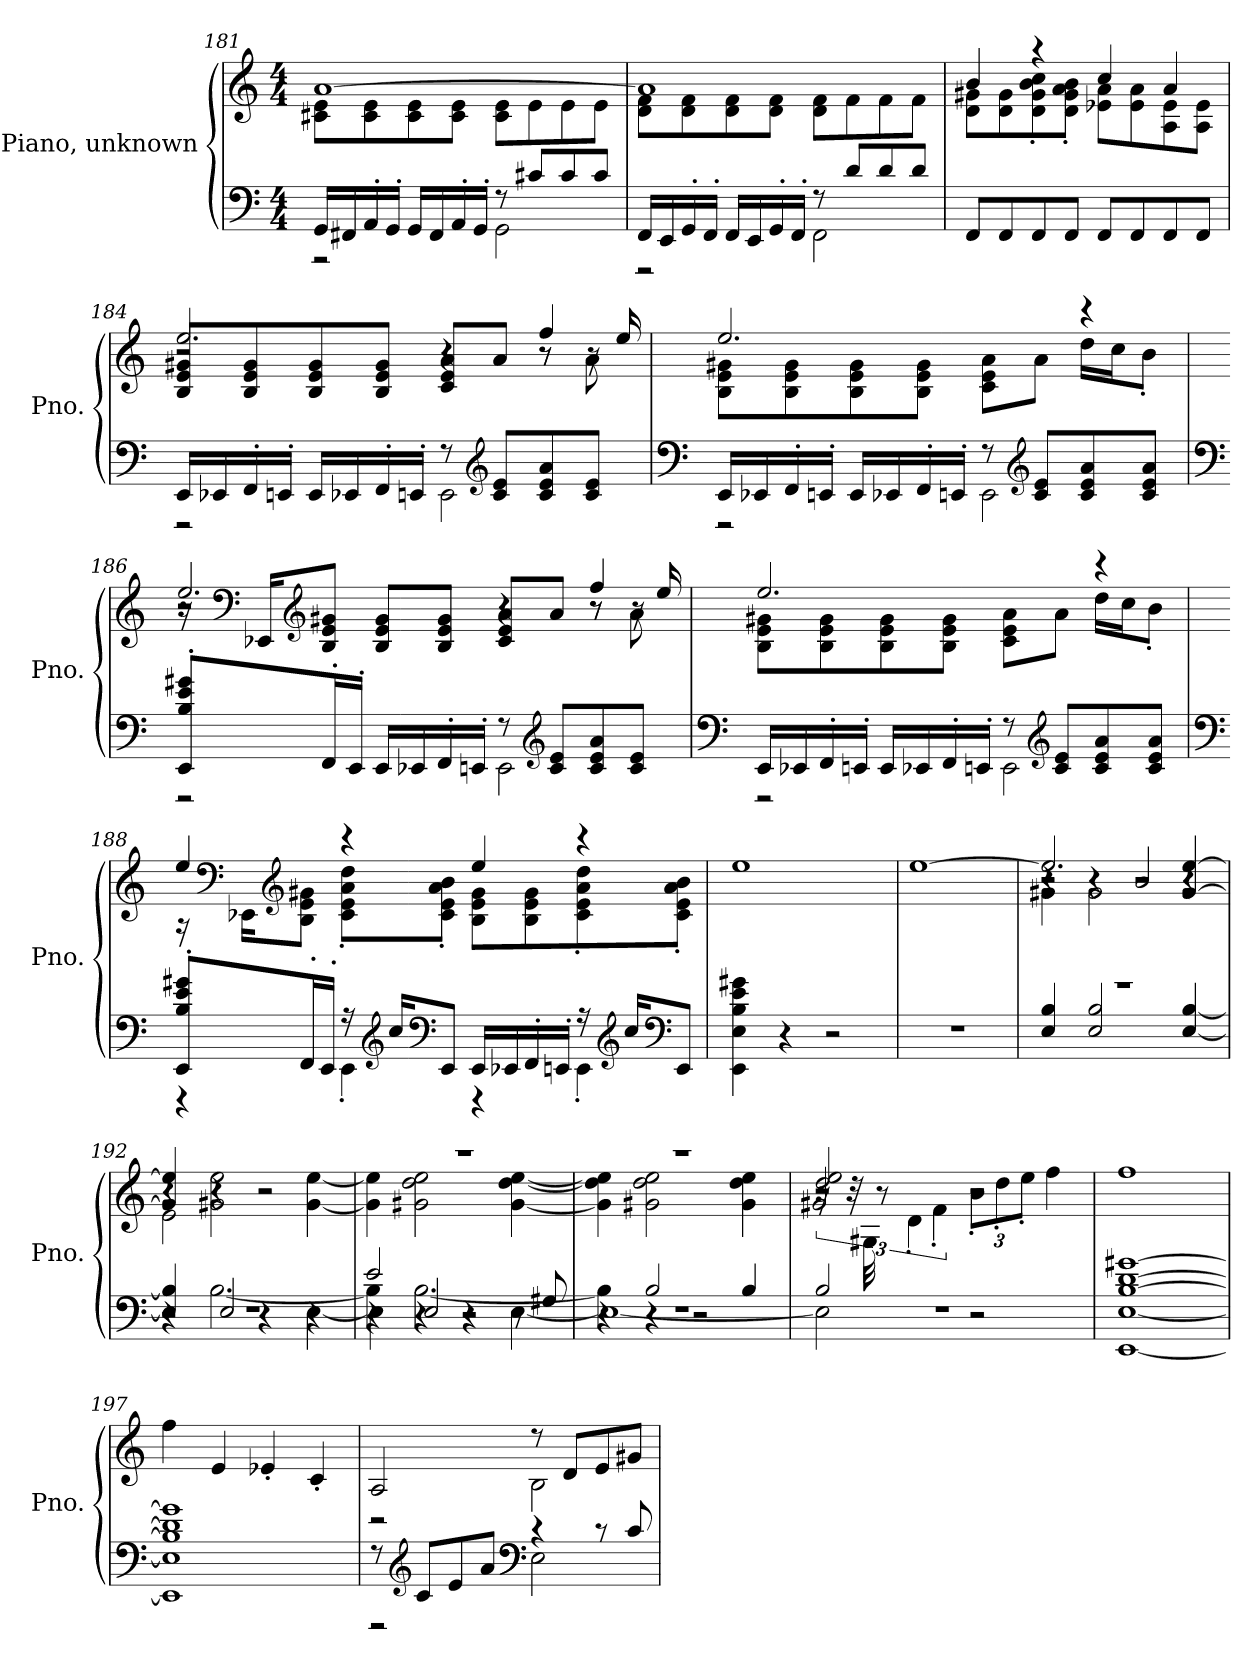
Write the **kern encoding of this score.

**kern	**kern
*part1	*part1
*staff2	*staff1
*I"Piano, unknown	*
*I'Pno.	*
!!LO:LB:g=z
*clefF4	*clefG2
*k[]	*k[]
*M4/4	*M4/4
=181	=181
*^	*^
16GG/LL	2r	[1a	8c#X\ 8e\L
16FF#X/	.	.	.
16AA'/	.	.	8c#\ 8e\
16GG'/JJ	.	.	.
16GG/LL	.	.	8c#\ 8e\
16FF#/	.	.	.
16AA'/	.	.	8c#\ 8e\J
16GG'/JJ	.	.	.
8r	2GG\	.	8c#\ 8e\L
8c#X/L	.	.	8e\
8c#/	.	.	8e\
8c#/J	.	.	8e\J
=182	=182	=182	=182
16FF/LL	2r	1a]	8d\ 8f\L
16EE/	.	.	.
16GG'/	.	.	8d\ 8f\
16FF'/JJ	.	.	.
16FF/LL	.	.	8d\ 8f\
16EE/	.	.	.
16GG'/	.	.	8d\ 8f\J
16FF'/JJ	.	.	.
8r	2FF\	.	8d\ 8f\L
8d/L	.	.	8f\
8d/	.	.	8f\
8d/J	.	.	8f\J
*v	*v	*	*
=183	=183	=183
8FF/L	4b/	8d\ 8g#X\L
8FF/	.	8d\ 8g#\
8FF/	4r	8d\' 8g#\' 8b\' 8cc\'
8FF/J	.	8d\' 8g#\' 8a\' 8b\'J
8FF/L	4cc/	8e-X\ 8a\L
8FF/	.	8e-\ 8a\
8FF/	4a/	8A\ 8e-\
8FF/J	.	8A\ 8e-\J
!!LO:LB:g=z
=184	=184	=184
*^	*	*^
16EE/LL	2r	2.ee/	2r	8B/ 8e/ 8g#X/L
16EE-X/	.	.	.	.
16FF'/	.	.	.	8B/ 8e/ 8g#/
16EEn'/JJ	.	.	.	.
16EE/LL	.	.	.	8B/ 8e/ 8g#/
16EE-X/	.	.	.	.
16FF'/	.	.	.	8B/ 8e/ 8g#/J
16EEn'/JJ	.	.	.	.
8r	2EE\	.	4r	8c/ 8e/ 8a/L
*clefG2	*	*	*	*
8c/ 8e/L	.	.	.	8a/J
8c/ 8e/ 8a/	.	4ff/	8r	8r
8c/ 8e/J	.	.	8a\	16r
.	.	.	.	16ee/
*	*	*v	*v	*v
=185	=185	=185
*clefF4	*	*
*	*	*^
16EE/LL	2r	2.ee/	8B\ 8e\ 8g#X\L
16EE-X/	.	.	.
16FF'/	.	.	8B\ 8e\ 8g#\
16EEn'/JJ	.	.	.
16EE/LL	.	.	8B\ 8e\ 8g#\
16EE-X/	.	.	.
16FF'/	.	.	8B\ 8e\ 8g#\J
16EEn'/JJ	.	.	.
8r	2EE\	.	8c\ 8e\ 8a\L
*clefG2	*	*	*
8c/ 8e/L	.	.	8a\J
8c/ 8e/ 8a/	.	4r	16dd\LL
.	.	.	16cc\J
8c/ 8e/ 8a/J	.	.	8b'\J
*	*	*v	*v
!!LO:LB:g=z
=186	=186	=186
*clefF4	*	*
*	*	*^
*	*	*	*^
8EE/' 8B/' 8e/' 8g#X/'L	2r	2.ee/	2r	16r
*	*	*clefF4	*	*
.	.	.	.	16EE-X/KL
*	*	*clefG2	*	*
16FF'/L	.	.	.	8B/ 8e/ 8g#X/J
16EE'/JJ	.	.	.	.
16EE/LL	.	.	.	8B/ 8e/ 8g#/L
16EE-X/	.	.	.	.
16FF'/	.	.	.	8B/ 8e/ 8g#/J
16EEn'/JJ	.	.	.	.
8r	2EE\	.	4r	8c/ 8e/ 8a/L
*clefG2	*	*	*	*
8c/ 8e/L	.	.	.	8a/J
8c/ 8e/ 8a/	.	4ff/	8r	8r
8c/ 8e/J	.	.	8a\	16r
.	.	.	.	16ee/
*	*	*v	*v	*v
=187	=187	=187
*clefF4	*	*
*	*	*^
16EE/LL	2r	2.ee/	8B\ 8e\ 8g#X\L
16EE-X/	.	.	.
16FF'/	.	.	8B\ 8e\ 8g#\
16EEn'/JJ	.	.	.
16EE/LL	.	.	8B\ 8e\ 8g#\
16EE-X/	.	.	.
16FF'/	.	.	8B\ 8e\ 8g#\J
16EEn'/JJ	.	.	.
8r	2EE\	.	8c\ 8e\ 8a\L
*clefG2	*	*	*
8c/ 8e/L	.	.	8a\J
8c/ 8e/ 8a/	.	4r	16dd\LL
.	.	.	16cc\J
8c/ 8e/ 8a/J	.	.	8b'\J
!!LO:LB:g=z	!!
=188	=188	=188	=188
*clefF4	*	*	*
8EE/' 8B/' 8e/' 8g#X/'L	4r	4ee/	16r
*	*	*clefF4	*
.	.	.	16EE-X\KL
*	*	*clefG2	*
16FF'/L	.	.	8B\ 8e\ 8g#X\J
16EE'/JJ	.	.	.
16r	4EE'\	4r	8c\' 8e\' 8a\' 8dd\'L
*clefG2	*	*	*
16cc/KL	.	.	.
*clefF4	*	*	*
8EE/J	.	.	8c\' 8e\' 8a\' 8b\'J
16EE/LL	4r	4ee/	8B\ 8e\ 8g#\L
16EE-X/	.	.	.
16FF'/	.	.	8B\ 8e\ 8g#\
16EEn'/JJ	.	.	.
16r	4EE'\	4r	8c\' 8e\' 8a\' 8dd\'
*clefG2	*	*	*
16cc/KL	.	.	.
*clefF4	*	*	*
8EE/J	.	.	8c\' 8e\' 8a\' 8b\'J
*v	*v	*	*
*	*v	*v
=189	=189
4EE\ 4E\ 4B\ 4e\ 4g#X\	1ee
4r	.
2r	.
=190	=190
1r	[1ee
=191	=191
*^	*^
*	*	*	*^
*	*	*	*	*^
1r	4E/ 4B/	2.ee/]	4g#X\	2r	4r
.	2E/ 2B/	.	4r	.	2g#\
.	.	.	2r	2b/	.
.	[4E/ [4B/	[4g#/ [4ee/	.	.	4r
*	*	*	*	*v	*v
!!LO:PB:g=z
=192	=192	=192	=192	=192
*^	*^	*	*	*
1r	4r	4E/] 4B/]	2r	4g#/] 4ee/]	4r	2e\
.	[2.B\	2E/	.	4r	2g#X\ 2ee\	.
.	.	.	4r	2r	.	2r
.	.	4r	[4E\	.	[4g#\ [4ee\	.
*	*	*	*	*	*v	*v
=193	=193	=193	=193	=193	=193
2e/	4B\]	4r	4E\]	1r	4g#\] 4ee\]
.	[2.B\	2E/	4r	.	2g#X\ 2dd\ 2ee\
2r	.	.	4r	.	.
.	.	8r	[4E\	.	[4g#\ [4dd\ [4ee\
.	.	8G#X/	.	.	.
=194	=194	=194	=194	=194	=194
1r	4B\]	4r	1E_	1r	4g#\] 4dd\] 4ee\]
.	4r	2B/	.	.	2g#X\ 2dd\ 2ee\
.	2r	.	.	.	.
.	.	4B/	.	.	4g#\ 4dd\ 4ee\
*	*	*v	*v	*	*
=195	=195	=195	=195	=195
*	*	*	*^	*^
1r	2B/	2E\]	2dd/ 2ee/	3r	2g#X/	16r
.	.	.	.	.	.	32r
.	.	.	.	.	.	32G#X\
.	.	.	.	.	.	8r
.	.	.	.	.	.	4d'\
.	.	.	.	6f'\	.	.
*	*	*	*	*Xbrackettup	*	*
.	2r	2r	2r	12b'\L	2r	2r
.	.	.	.	12dd'\	.	.
.	.	.	.	12ee'\J	.	.
.	.	.	.	4ff\	.	.
*v	*v	*v	*	*	*	*
*	*v	*v	*v	*v
=196	=196
[1EE [1E [1B [1d [1g#X	1ff
=197	=197
1EE] 1E] 1B] 1d] 1g#]	4ff\
.	4e/
.	4e-X'/
.	4c'/
!!LO:LB:g=z
=198	=198
*^	*^
8r	2r	2A/	2r
*clefG2	*	*	*
8c/L	.	.	.
8e/	.	.	.
8a/J	.	.	.
*clefF4	*	*	*
4r	2E\	8r	2B\
.	.	8d/L	.
8r	.	8e/	.
8c/	.	8g#X/J	.
*v	*v	*	*
*	*v	*v
=	=
*-	*-
